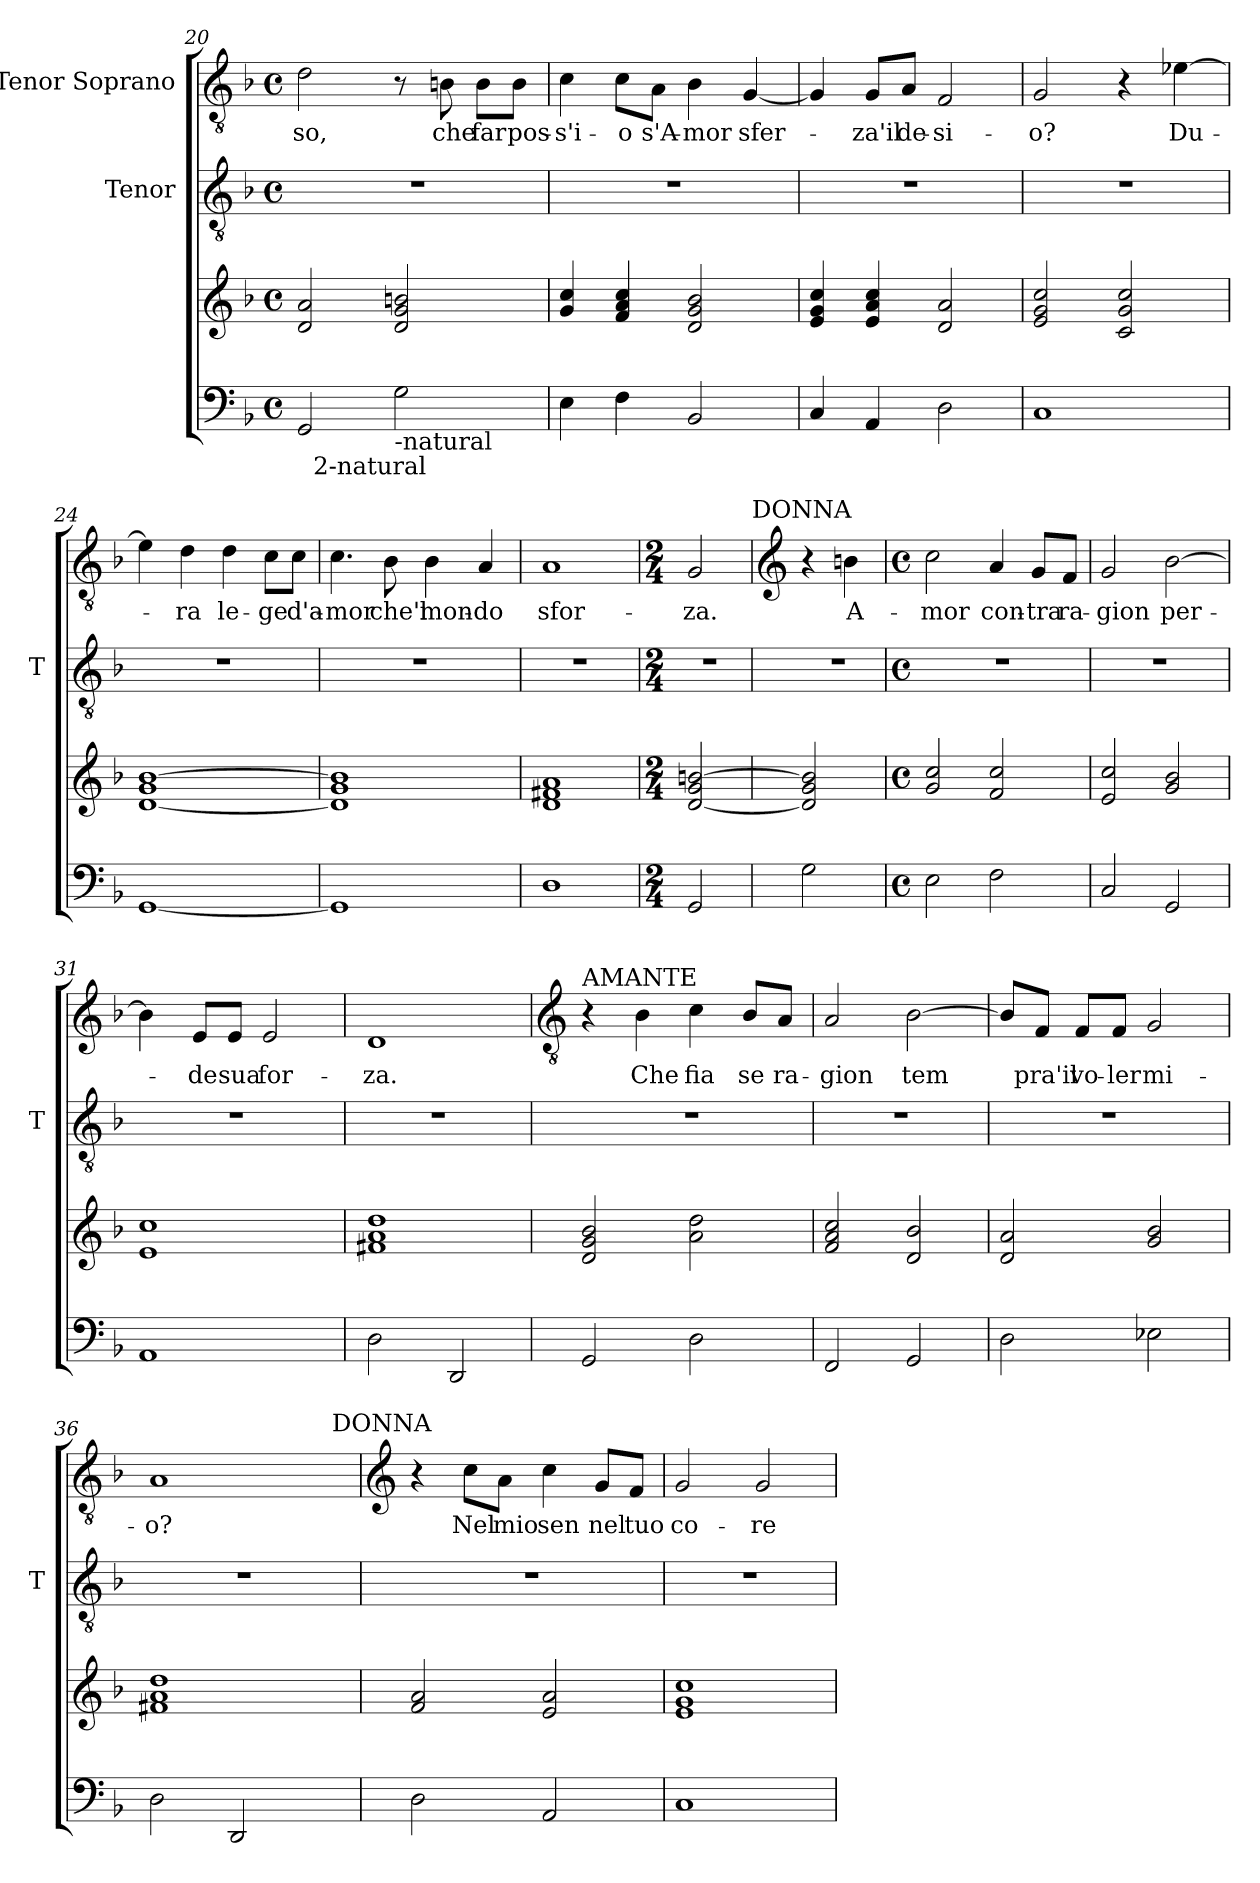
**kern	**kern	**kern	**kern	**text
*part3	*part3	*part2	*part1	*part1
*staff4	*staff3	*staff2	*staff1	*staff1
*	*	*I"Tenor	*I"Tenor Soprano	*
*	*	*I'T	*	*
*clefF4	*clefG2	*clefGv2	*clefGv2	*
*k[b-]	*k[b-]	*k[b-]	*k[b-]	*
*F:	*F:	*F:	*F:	*
*M4/4	*M4/4	*M4/4	*M4/4	*
*met(c)	*met(c)	*met(c)	*met(c)	*
=20	=20	=20	=20	=20
*^	*	*	*	*
2GG/	32ryy	2d/ 2a/	1r	2d\	-so,
!	!LO:TX:b:t=2-natural	!	!	!	!
.	2ryy	.	.	.	.
!LO:TX:b:t=-natural	!	!	!	!	!
2G\	.	2d/ 2g/ 2bn/	.	8r	.
.	4...ryy	.	.	.	.
.	.	.	.	8Bn\	che
.	.	.	.	8B\L	far
.	.	.	.	8B\J	pos-
*v	*v	*	*	*	*
!!LO:PB:g=z
=21	=21	=21	=21	=21
4E\	4g/ 4cc/	1r	4c\	-s'i-
4F\	4f/ 4a/ 4cc/	.	8c\L	-o
.	.	.	8A\J	s'A-
2BB-/	2d/ 2g/ 2b-/	.	4B-\	-mor
.	.	.	[4G/	sfer-
=22	=22	=22	=22	=22
4C/	4e/ 4g/ 4cc/	1r	4G/]	.
4AA/	4e/ 4a/ 4cc/	.	8G/L	-za'il
.	.	.	8A/J	de-
2D\	2d/ 2a/	.	2F/	-si-
=23	=23	=23	=23	=23
1C	2e/ 2g/ 2cc/	1r	2G/	-o?
.	2c/ 2g/ 2cc/	.	4r	.
.	.	.	[4e-X\	Du-
=24	=24	=24	=24	=24
[1GG	[1d 1g [1b-	1r	4e-\]	.
.	.	.	4d\	-ra
.	.	.	4d\	le-
.	.	.	8c\L	-ge
.	.	.	8c\J	d'a-
=25	=25	=25	=25	=25
1GG]	1d] 1g 1b-]	1r	4.c\	-mor
.	.	.	8B-\	che'l
.	.	.	4B-\	mon-
.	.	.	4A/	-do
!!LO:LB:g=z
=26	=26	=26	=26	=26
1D	1d 1f#X 1a	1r	1A	sfor-
=27	=27	=27	=27	=27
*M2/4	*M2/4	*M2/4	*M2/4	*
2GG/	[2d/ 2g/ [2bn/	2r	2G/	-za.
!	!	!	!LO:TX:a:t=DONNA	!
=28	=28	=28	=28	=28
*	*	*	*clefG2	*
2G\	2d/] 2g/ 2b/]	2r	4r	.
.	.	.	4bn\	A-
=29	=29	=29	=29	=29
*M4/4	*M4/4	*M4/4	*M4/4	*
*met(c)	*met(c)	*met(c)	*met(c)	*
2E\	2g/ 2cc/	1r	2cc\	-mor
2F\	2f/ 2cc/	.	4a/	con-
.	.	.	8g/L	-tra
.	.	.	8f/J	ra-
=30	=30	=30	=30	=30
2C/	2e/ 2cc/	1r	2g/	-gion
2GG/	2g/ 2b-/	.	[2b-\	per-
=31	=31	=31	=31	=31
1AA	1e 1cc	1r	4b-\]	.
.	.	.	8e/L	-de
.	.	.	8e/J	sua
.	.	.	2e/	for-
=32	=32	=32	=32	=32
2D\	1f#X 1a 1dd	1r	1d	-za.
2DD/	.	.	.	.
!!LO:LB:g=z
=33	=33	=33	=33	=33
*	*	*	*clefGv2	*
!	!	!	!LO:TX:a:t=AMANTE	!
2GG/	2d/ 2g/ 2b-/	1r	4r	.
.	.	.	4B-\	Che
2D\	2a\ 2dd\	.	4c\	fia
.	.	.	8B-/L	se
.	.	.	8A/J	ra-
=34	=34	=34	=34	=34
2FF/	2f/ 2a/ 2cc/	1r	2A/	-gion
2GG/	2d/ 2b-/	.	[2B-\	tem
=35	=35	=35	=35	=35
2D\	2d/ 2a/	1r	8B-/L]	.
.	.	.	8F/J	pra'il
.	.	.	8F/L	vo-
.	.	.	8F/J	-ler
2E-X\	2g/ 2b-/	.	2G/	mi-
=36	=36	=36	=36	=36
*	*	*	*^	*
2D\	1f#X 1a 1dd	1r	1A	2ryy	-o?
2DD/	.	.	.	4ryy	.
.	.	.	.	8ryy	.
.	.	.	.	32ryy	.
!	!	!	!	!LO:TX:a:t=DONNA	!
.	.	.	.	16.ryy	.
*	*	*	*v	*v	*
=37	=37	=37	=37	=37
*	*	*	*clefG2	*
2D\	2f/ 2a/	1r	4r	.
.	.	.	8cc\L	Nel
.	.	.	8a\J	mio
2AA/	2e/ 2a/	.	4cc\	sen
.	.	.	8g/L	nel
.	.	.	8f/J	tuo
!!LO:LB:g=z
=38	=38	=38	=38	=38
1C	1e 1g 1cc	1r	2g/	co-
.	.	.	2g/	-re
=	=	=	=	=
*-	*-	*-	*-	*-
